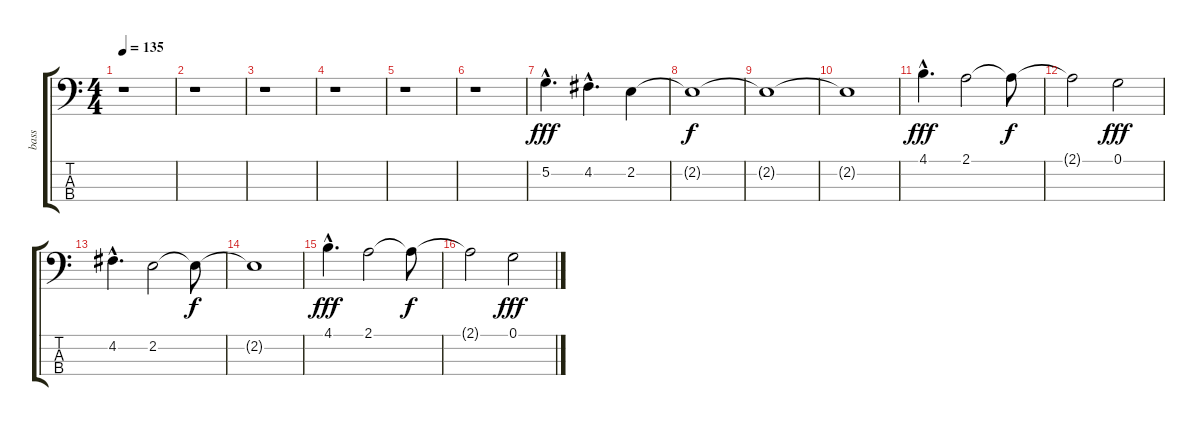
\track ("bass" "bass") {instrument electricbasspick}
\staff {score tabs}
\tuning (G2 D2 A1 E1) {hide}
\ts (4 4)
\tempo 135
\clef f4
\ks c
r.1{dy fff} |
r.1 |
r.1 |
r.1 |
r.1 |
r.1 |
5.2{hac}.4{d} 4.2{hac}.4{d} 2.2.4 |
2.2{t}.1{dy f} |
2.2{t}.1 |
2.2{t}.1 |
4.1{hac}.4{d dy fff} 2.1.2 2.1{t}.8{dy f} |
2.1{t}.2 0.1.2{dy fff} |
4.2{hac}.4{d} 2.2.2 2.2{t}.8{dy f} |
2.2{t}.1 |
4.1{hac}.4{d dy fff} 2.1.2 2.1{t}.8{dy f} |
2.1{t}.2 0.1.2{dy fff}
